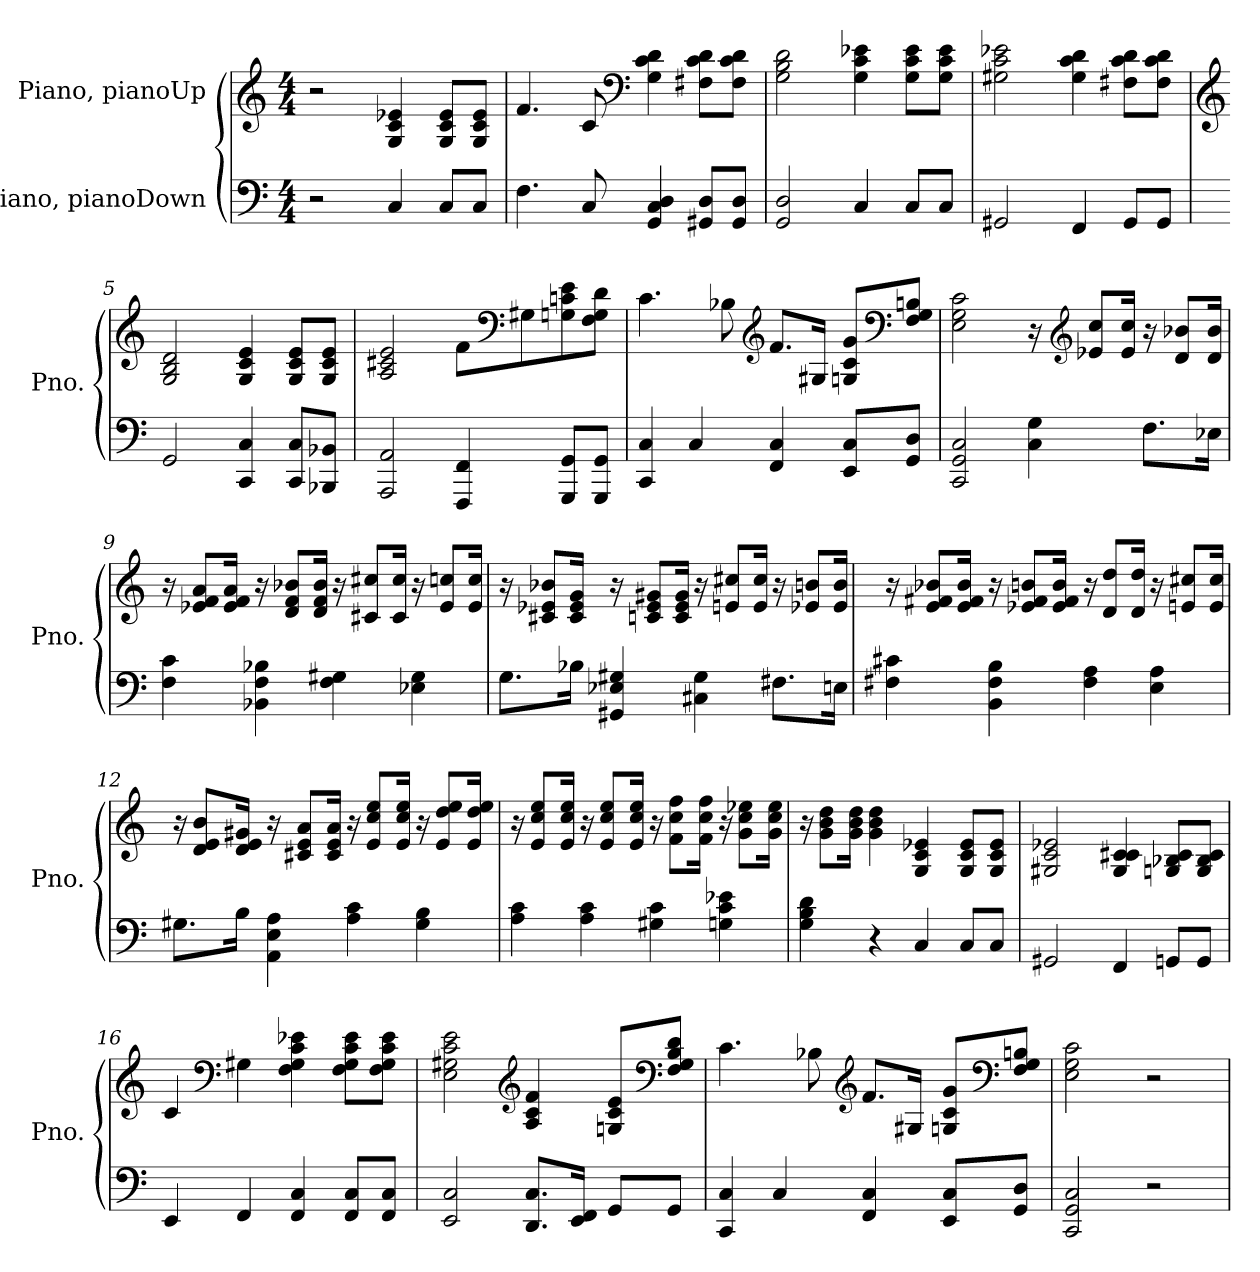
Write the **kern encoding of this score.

**kern	**kern
*part2	*part1
*staff2	*staff1
*I"Piano, pianoDown	*I"Piano, pianoUp
*I'Pno.	*I'Pno.
*clefF4	*clefG2
*k[]	*k[]
*M4/4	*M4/4
*MM20	*MM20
=1	=1
2r	2r
4C/	4G/ 4c/ 4e-X/
8C/L	8G/ 8c/ 8e-/L
8C/J	8G/ 8c/ 8e-/J
=2	=2
4.F\	4.f/
8C/	8c/
*	*clefF4
4GG/ 4C/ 4D/	4G\ 4c\ 4d\
8GG#X/ 8D/L	8F#X\ 8c\ 8d\L
8GG#/ 8D/J	8F#\ 8c\ 8d\J
=3	=3
2GG/ 2D/	2G\ 2B\ 2d\
4C/	4G\ 4c\ 4e-X\
8C/L	8G\ 8c\ 8e-\L
8C/J	8G\ 8c\ 8e-\J
=4	=4
2GG#X/	2G#X\ 2c\ 2e-X\
4FF/	4G#\ 4c\ 4d\
8GG#/L	8F#X\ 8c\ 8d\L
8GG#/J	8F#\ 8c\ 8d\J
!!LO:LB:g=z
=5	=5
*	*clefG2
2GG/	2G/ 2B/ 2d/
4CC/ 4C/	4G/ 4c/ 4e/
8CC/ 8C/L	8G/ 8c/ 8e/L
8BBB-X/ 8BB-X/J	8G/ 8c/ 8e/J
=6	=6
2AAA/ 2AA/	2A/ 2c#X/ 2e/
4FFF/ 4FF/	8f\L
*	*clefF4
.	8G#X\
8GGG/ 8GG/L	8Gn\ 8cn\ 8e\
8GGG/ 8GG/J	8F\ 8G\ 8d\J
=7	=7
4CC/ 4C/	4.c\
4C/	.
.	8B-X\
*	*clefG2
4FF/ 4C/	8.f/L
.	16G#X/Jk
8EE/ 8C/L	8Gn/ 8c/ 8g/L
*	*clefF4
8GG/ 8D/J	8F/ 8G/ 8Bn/J
=8	=8
2CC/ 2GG/ 2C/	2E\ 2G\ 2c\
4C\ 4G\	16r
*	*clefG2
.	8e-X/ 8cc/L
.	16e-/ 16cc/Jk
8.F\L	16r
.	8d/ 8b-X/L
16E-X\Jk	16d/ 16b-/Jk
!!LO:LB:g=z
=9	=9
4F\ 4c\	16r
.	8e-X/ 8f/ 8a/L
.	16e-/ 16f/ 16a/Jk
4BB-X\ 4F\ 4B-X\	16r
.	8d/ 8f/ 8b-X/L
.	16d/ 16f/ 16b-/Jk
4F\ 4G#X\	16r
.	8c#X/ 8cc#X/L
.	16c#/ 16cc#/Jk
4E-X\ 4G#\	16r
.	8e-/ 8ccn/L
.	16e-/ 16cc/Jk
=10	=10
8.G\L	16r
.	8c#X/ 8e-X/ 8b-X/L
16B-X\Jk	16c#/ 16e-/ 16g/Jk
4GG#X/ 4E-X/ 4G#X/	16r
.	8cn/ 8e-/ 8g#X/L
.	16c/ 16e-/ 16g#/Jk
4C#X\ 4G#\	16r
.	8en/ 8cc#X/L
.	16e/ 16cc#/Jk
8.F#X\L	16r
.	8e-X/ 8bn/L
16En\Jk	16e-/ 16b/Jk
!!LO:LB:g=z
=11	=11
4F#X\ 4c#X\	16r
.	8e/ 8f#X/ 8b-X/L
.	16e/ 16f#/ 16b-/Jk
4BB\ 4F#\ 4B\	16r
.	8e-X/ 8f#/ 8bn/L
.	16e-/ 16f#/ 16b/Jk
4F#\ 4A\	16r
.	8d/ 8dd/L
.	16d/ 16dd/Jk
4E\ 4A\	16r
.	8en/ 8cc#X/L
.	16e/ 16cc#/Jk
=12	=12
8.G#X\L	16r
.	8d/ 8e/ 8b/L
16B\Jk	16d/ 16e/ 16g#X/Jk
4AA\ 4E\ 4A\	16r
.	8c#X/ 8e/ 8a/L
.	16c#/ 16e/ 16a/Jk
4A\ 4c\	16r
.	8e/ 8cc/ 8ee/L
.	16e/ 16cc/ 16ee/Jk
4G#\ 4B\	16r
.	8e/ 8dd/ 8ee/L
.	16e/ 16dd/ 16ee/Jk
!!LO:LB:g=z
=13	=13
4A\ 4c\	16r
.	8e/ 8cc/ 8ee/L
.	16e/ 16cc/ 16ee/Jk
4A\ 4c\	16r
.	8e/ 8cc/ 8ee/L
.	16e/ 16cc/ 16ee/Jk
4G#X\ 4c\	16r
.	8f\ 8cc\ 8ff\L
.	16f\ 16cc\ 16ff\Jk
4Gn\ 4c\ 4e-X\	16r
.	8g\ 8cc\ 8ee-X\L
.	16g\ 16cc\ 16ee-\Jk
=14	=14
4G\ 4B\ 4d\	16r
.	8g\ 8b\ 8dd\L
.	16g\ 16b\ 16dd\Jk
4r	4g\ 4b\ 4dd\
4C/	4G/ 4c/ 4e-X/
8C/L	8G/ 8c/ 8e-/L
8C/J	8G/ 8c/ 8e-/J
=15	=15
2GG#X/	2G#X/ 2c/ 2e-X/
4FF/	4G#/ 4c/ 4c#X/
8GGn/L	8Gn/ 8B-X/ 8c#/L
8GG/J	8G/ 8B-/ 8c#/J
=16	=16
4EE/	4c/
*	*clefF4
4FF/	4G#X\
4FF/ 4C/	4F\ 4G#\ 4c\ 4e-X\
8FF/ 8C/L	8F\ 8G#\ 8c\ 8e-\L
8FF/ 8C/J	8F\ 8G#\ 8c\ 8e-\J
!!LO:LB:g=z
=17	=17
2EE/ 2C/	2E\ 2G#X\ 2c\ 2e\
*	*clefG2
8.DD/ 8.C/L	4A/ 4c/ 4f/
16EE/ 16FF/Jk	.
8GG/L	8Gn/ 8c/ 8e/L
*	*clefF4
8GG/J	8F/ 8G/ 8B/ 8d/J
=18	=18
4CC/ 4C/	4.c\
4C/	.
.	8B-X\
*	*clefG2
4FF/ 4C/	8.f/L
.	16G#X/Jk
8EE/ 8C/L	8Gn/ 8c/ 8g/L
*	*clefF4
8GG/ 8D/J	8F/ 8G/ 8Bn/J
=19	=19
2CC/ 2GG/ 2C/	2E\ 2G\ 2c\
2r	2r
=	=
*-	*-
